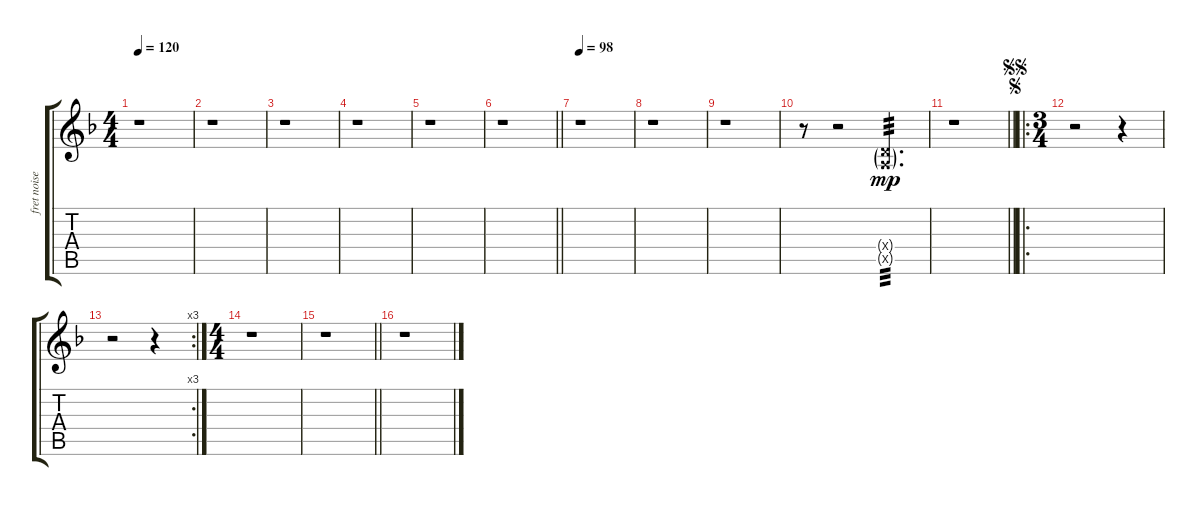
\track ("fret noise" "fret noise") {instrument guitarfretnoise}
\staff {score tabs}
\tuning (E4 B3 G3 D3 A2 E2) {hide}
\ts (4 4)
\tempo 120
\clef g2
\ks f
r.1{dy mp instrument guitarfretnoise} |
r.1 |
r.1 |
r.1 |
r.1 |
\barLineRight lightlight
r.1 |
\tempo 98
r.1 |
r.1 |
r.1 |
r.8 r.2 (12.4{g x} 12.5{g x}).4{d tp 3} |
\barLineRight lightlight
r.1 |
\ro
\ts (3 4)
\jump segno
\jump segnosegno
r.2 r.4 |
\rc 3
r.2 r.4 |
\ts (4 4)
r.1 |
\barLineRight lightlight
r.1 |
r.1
